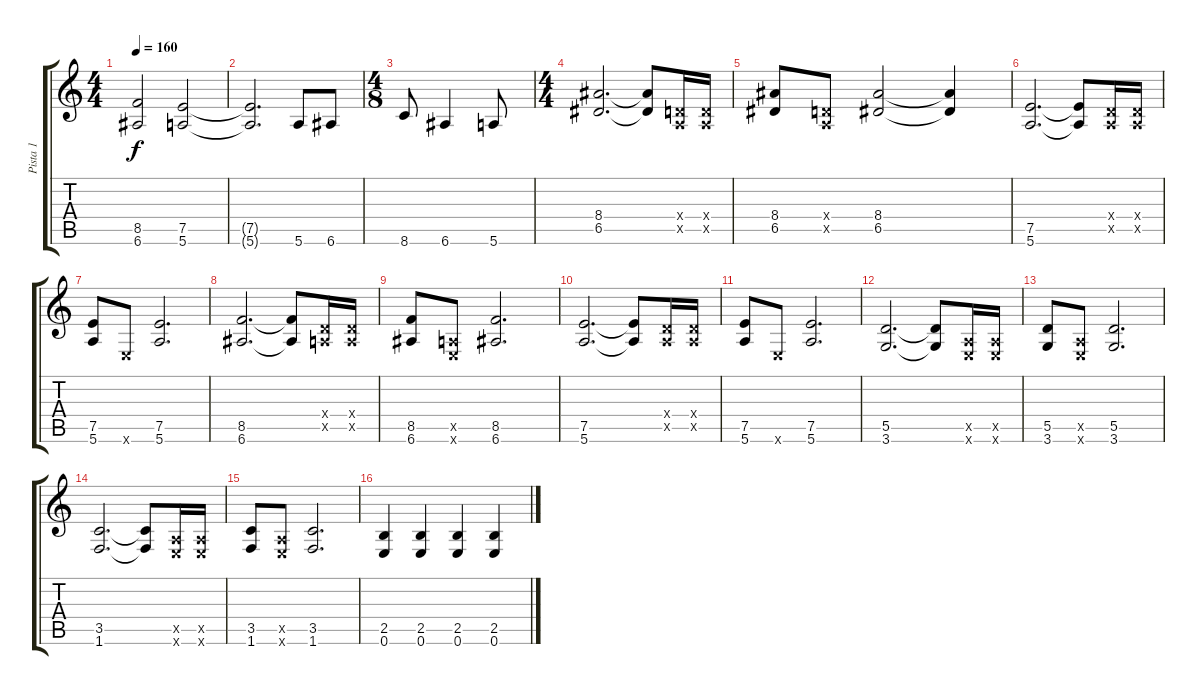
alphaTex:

\track ("Pista 1" "Pista 1") {instrument distortionguitar}
\staff {score tabs}
\tuning (E4 B3 G3 D3 A2 E2) {hide}
\ts (4 4)
\tempo 160
\clef g2
\ks c
(8.5{t} 6.6{t}).2{dy f} (7.5 5.6).2 |
(7.5{t} 5.6{t}).2{d} 5.6.8 6.6.8 |
\ts (4 8)
8.6.8 6.6.4 5.6.8 |
\ts (4 4)
(8.4 6.5).2{d} (8.4{t} 6.5{t}).8 (0.4{x} 0.5{x}).16 (0.4{x} 0.5{x}).16 |
(8.4 6.5).8 (0.4{x} 0.5{x}).8 (8.4 6.5).2 (8.4{t} 6.5{t}).4 |
(7.5 5.6).2{d} (7.5{t} 5.6{t}).8 (0.4{x} 0.5{x}).16 (0.4{x} 0.5{x}).16 |
(7.5 5.6).8 0.6{x}.8 (7.5 5.6).2{d} |
(8.5 6.6).2{d} (8.5{t} 6.6{t}).8 (0.4{x} 0.5{x}).16 (0.4{x} 0.5{x}).16 |
(8.5 6.6).8 (0.5{x} 0.6{x}).8 (8.5 6.6).2{d} |
(7.5 5.6).2{d} (7.5{t} 5.6{t}).8 (0.4{x} 0.5{x}).16 (0.4{x} 0.5{x}).16 |
(7.5 5.6).8 0.6{x}.8 (7.5 5.6).2{d} |
(5.5 3.6).2{d} (5.5{t} 3.6{t}).8 (0.5{x} 0.6{x}).16 (0.5{x} 0.6{x}).16 |
(5.5 3.6).8 (0.5{x} 0.6{x}).8 (5.5 3.6).2{d} |
(3.5 1.6).2{d} (3.5{t} 1.6{t}).8 (0.5{x} 0.6{x}).16 (0.5{x} 0.6{x}).16 |
(3.5 1.6).8 (0.5{x} 0.6{x}).8 (3.5 1.6).2{d} |
(2.5 0.6).4 (2.5 0.6).4 (2.5 0.6).4 (2.5 0.6).4
